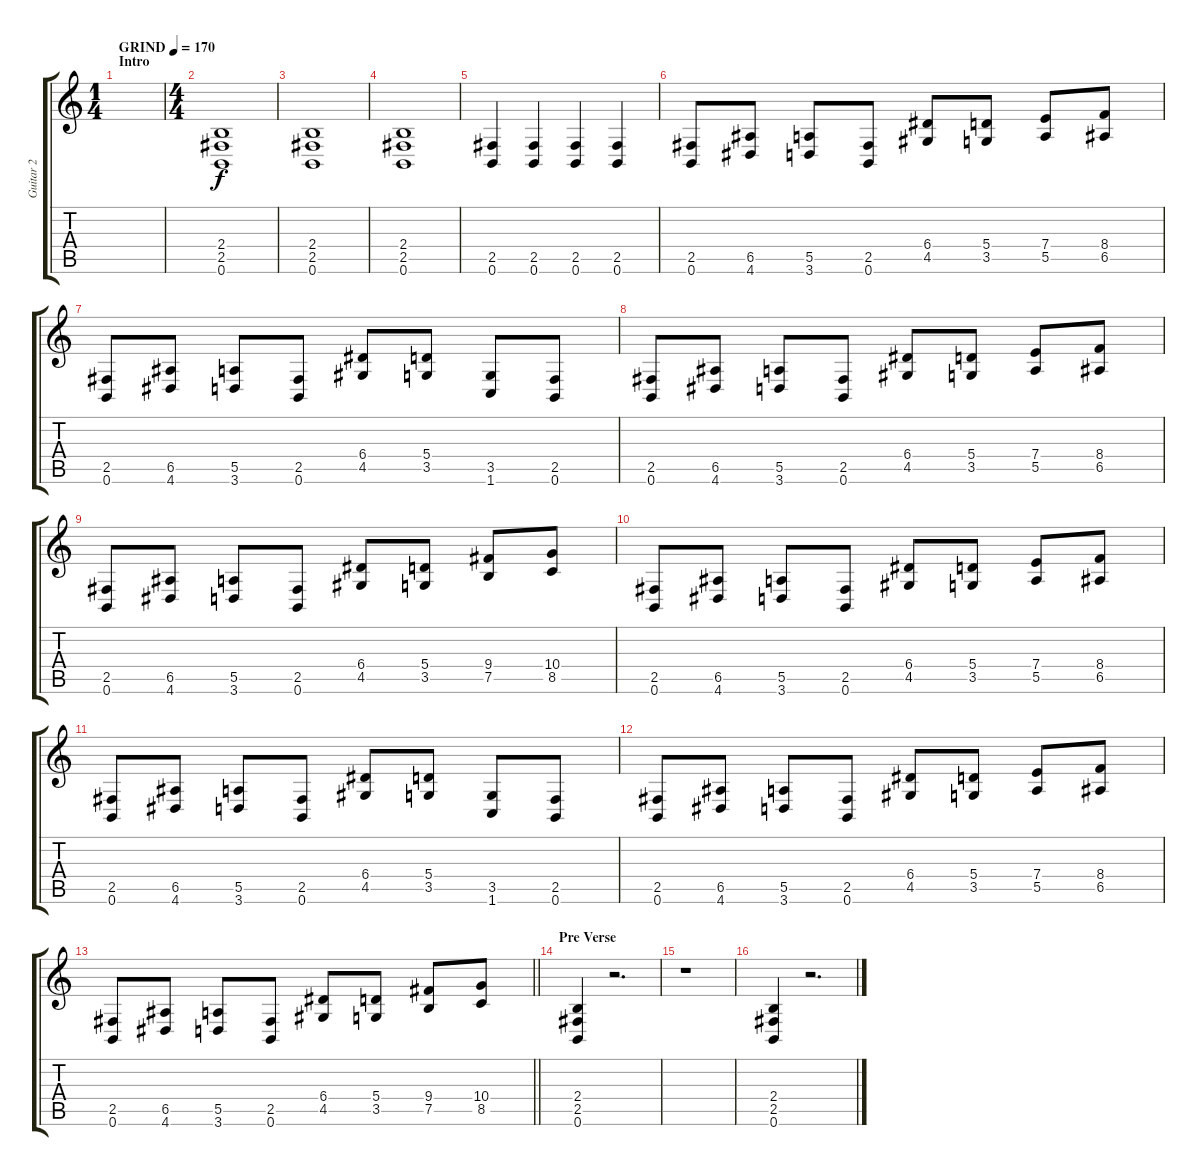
\track ("Guitar 2" "Guitar 2") {instrument distortionguitar}
\staff {score tabs}
\tuning (B3 Gb3 D3 A2 E2 B1) {hide}
\ts (1 4)
\section ("" "Intro")
\tempo (170 "GRIND")
\clef g2
\ks c
|
\ts (4 4)
(2.4 2.5 0.6).1 |
(2.4 2.5 0.6).1 |
(2.4 2.5 0.6).1 |
(2.5 0.6).4 (2.5 0.6).4 (2.5 0.6).4 (2.5 0.6).4 |
(2.5 0.6).8 (6.5 4.6).8 (5.5 3.6).8 (2.5 0.6).8 (6.4 4.5).8 (5.4 3.5).8 (7.4 5.5).8 (8.4 6.5).8 |
(2.5 0.6).8 (6.5 4.6).8 (5.5 3.6).8 (2.5 0.6).8 (6.4 4.5).8 (5.4 3.5).8 (3.5 1.6).8 (2.5 0.6).8 |
(2.5 0.6).8 (6.5 4.6).8 (5.5 3.6).8 (2.5 0.6).8 (6.4 4.5).8 (5.4 3.5).8 (7.4 5.5).8 (8.4 6.5).8 |
(2.5 0.6).8 (6.5 4.6).8 (5.5 3.6).8 (2.5 0.6).8 (6.4 4.5).8 (5.4 3.5).8 (9.4 7.5).8 (10.4 8.5).8 |
(2.5 0.6).8 (6.5 4.6).8 (5.5 3.6).8 (2.5 0.6).8 (6.4 4.5).8 (5.4 3.5).8 (7.4 5.5).8 (8.4 6.5).8 |
(2.5 0.6).8 (6.5 4.6).8 (5.5 3.6).8 (2.5 0.6).8 (6.4 4.5).8 (5.4 3.5).8 (3.5 1.6).8 (2.5 0.6).8 |
(2.5 0.6).8 (6.5 4.6).8 (5.5 3.6).8 (2.5 0.6).8 (6.4 4.5).8 (5.4 3.5).8 (7.4 5.5).8 (8.4 6.5).8 |
\barLineRight lightlight
(2.5 0.6).8 (6.5 4.6).8 (5.5 3.6).8 (2.5 0.6).8 (6.4 4.5).8 (5.4 3.5).8 (9.4 7.5).8 (10.4 8.5).8 |
\section ("" "Pre Verse")
(2.4 2.5 0.6).4 r.2{d} |
r.1 |
(2.4 2.5 0.6).4 r.2{d}
